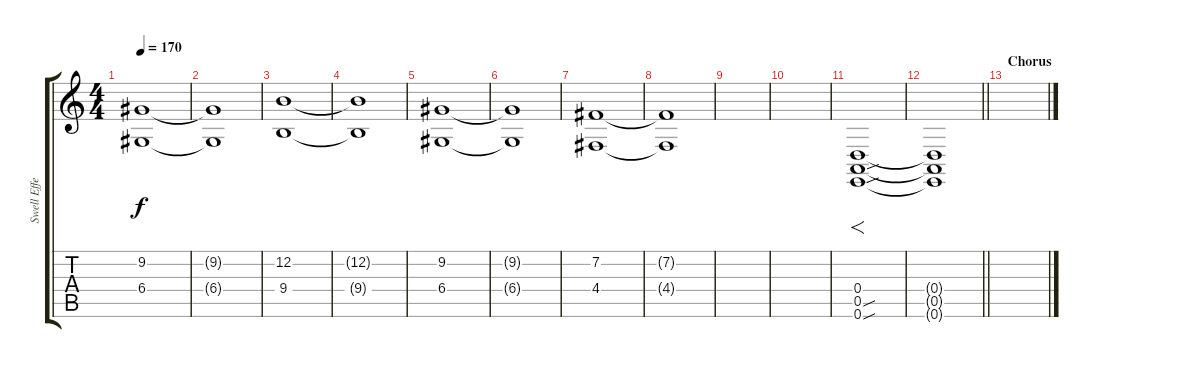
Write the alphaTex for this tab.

\track ("Swell Effect" "Swell Effe") {instrument pad8sweep}
\staff {score tabs}
\tuning (E4 B3 G3 D3 A2 E2) {hide}
\ts (4 4)
\tempo 170
\clef g2
\ks c
(9.2 6.4).1{dy f} |
(9.2{t} 6.4{t}).1 |
(12.2 9.4).1 |
(12.2{t} 9.4{t}).1 |
(9.2 6.4).1 |
(9.2{t} 6.4{t}).1 |
(7.2 4.4).1 |
(7.2{t} 4.4{t}).1 |
|
|
(0.4 0.5{sou} 0.6{sou}).1{f} |
\barLineRight lightlight
(0.4{t} 0.5{t} 0.6{t}).1 |
\section ("" "Chorus")
